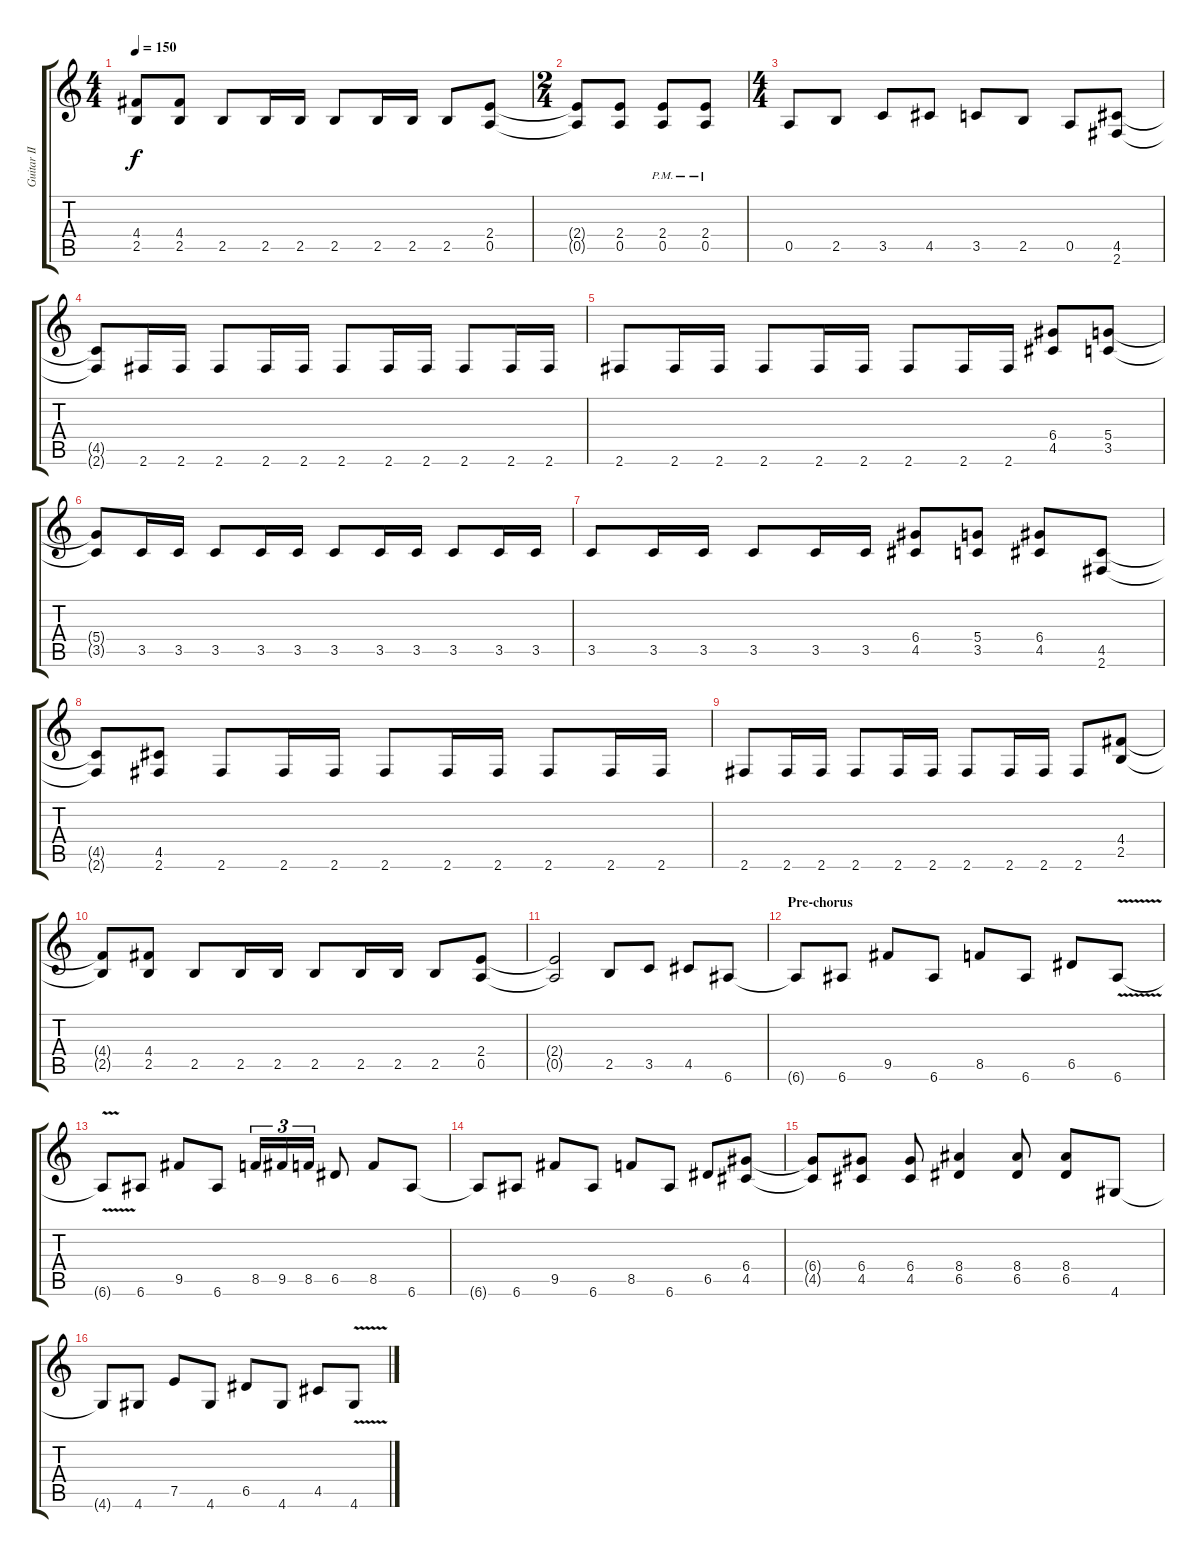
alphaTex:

\track ("Guitar II" "Guitar II") {instrument overdrivenguitar}
\staff {score tabs}
\tuning (E4 B3 G3 D3 A2 E2) {hide}
\ts (4 4)
\tempo 150
\clef g2
\ks c
(4.4{t} 2.5{t}).8{dy f} (4.4 2.5).8 2.5.8 2.5.16 2.5.16 2.5.8 2.5.16 2.5.16 2.5.8 (2.4 0.5).8 |
\ts (2 4)
(2.4{t} 0.5{t}).8 (2.4 0.5).8 (2.4{pm} 0.5{pm}).8 (2.4{pm} 0.5{pm}).8 |
\ts (4 4)
0.5.8 2.5.8 3.5.8 4.5.8 3.5.8 2.5.8 0.5.8 (4.5 2.6).8 |
(4.5{t} 2.6{t}).8 2.6.16 2.6.16 2.6.8 2.6.16 2.6.16 2.6.8 2.6.16 2.6.16 2.6.8 2.6.16 2.6.16 |
2.6.8 2.6.16 2.6.16 2.6.8 2.6.16 2.6.16 2.6.8 2.6.16 2.6.16 (6.4 4.5).8 (5.4 3.5).8 |
(5.4{t} 3.5{t}).8 3.5.16 3.5.16 3.5.8 3.5.16 3.5.16 3.5.8 3.5.16 3.5.16 3.5.8 3.5.16 3.5.16 |
3.5.8 3.5.16 3.5.16 3.5.8 3.5.16 3.5.16 (6.4 4.5).8 (5.4 3.5).8 (6.4 4.5).8 (4.5 2.6).8 |
(4.5{t} 2.6{t}).8 (4.5 2.6).8 2.6.8 2.6.16 2.6.16 2.6.8 2.6.16 2.6.16 2.6.8 2.6.16 2.6.16 |
2.6.8 2.6.16 2.6.16 2.6.8 2.6.16 2.6.16 2.6.8 2.6.16 2.6.16 2.6.8 (4.4 2.5).8 |
(4.4{t} 2.5{t}).8 (4.4 2.5).8 2.5.8 2.5.16 2.5.16 2.5.8 2.5.16 2.5.16 2.5.8 (2.4 0.5).8 |
(2.4{t} 0.5{t}).2 2.5.8 3.5.8 4.5.8 6.6.8 |
\section ("" "Pre-chorus")
6.6{t}.8 6.6.8 9.5.8 6.6.8 8.5.8 6.6.8 6.5.8 6.6{v}.8 |
6.6{t}.8 6.6.8 9.5.8 6.6.8 8.5.16{tu (3 2)} 9.5.16{tu (3 2)} 8.5.16{tu (3 2)} 6.5.8 8.5.8 6.6.8 |
6.6{t}.8 6.6.8 9.5.8 6.6.8 8.5.8 6.6.8 6.5.8 (6.4 4.5).8 |
(6.4{t} 4.5{t}).8 (6.4 4.5).8 (6.4 4.5).8 (8.4 6.5).4 (8.4 6.5).8 (8.4 6.5).8 4.6.8 |
4.6{t}.8 4.6.8 7.5.8 4.6.8 6.5.8 4.6.8 4.5.8 4.6{v}.8
